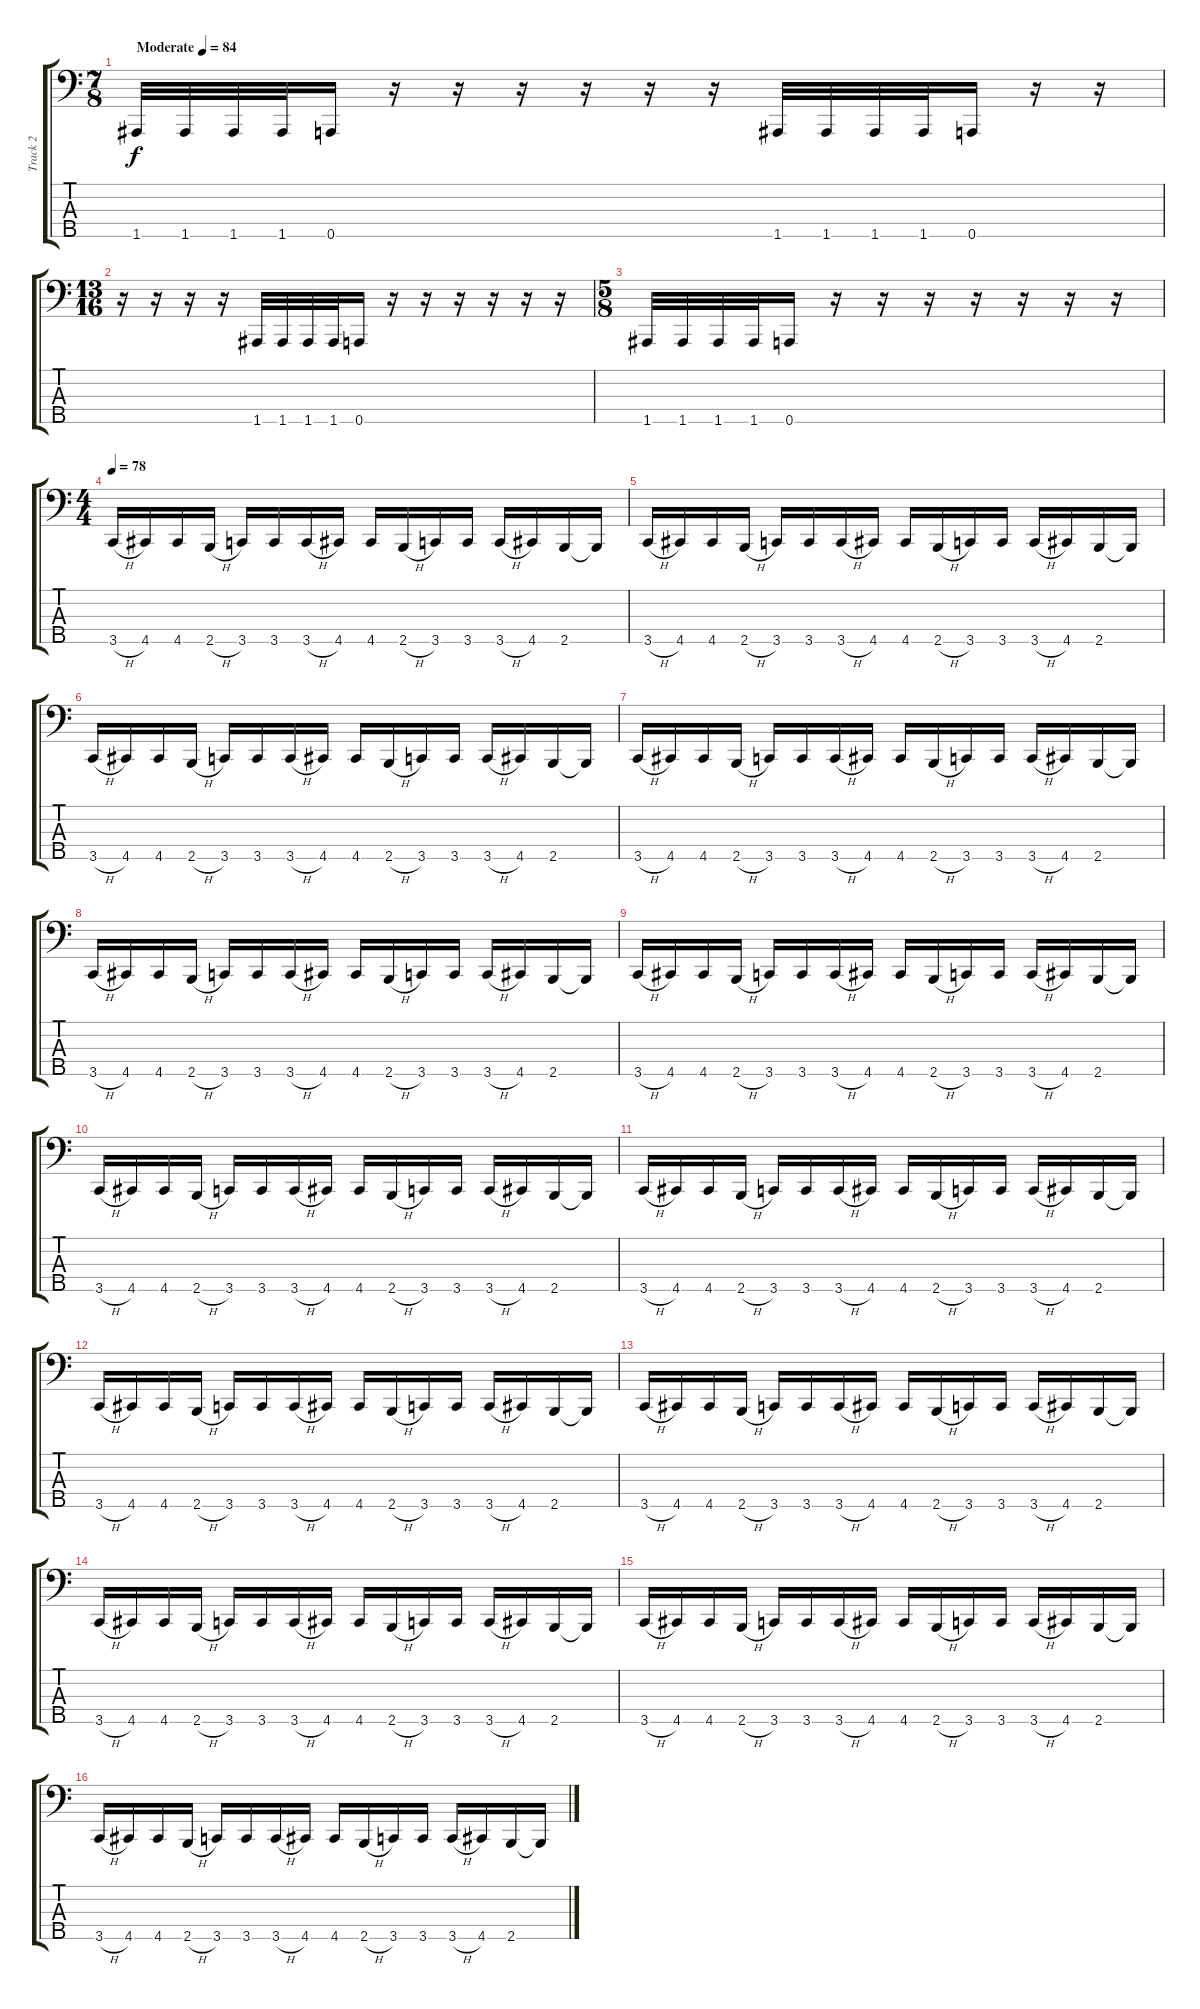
\track ("Track 2" "Track 2") {instrument electricbasspick}
\staff {score tabs}
\tuning (G2 D2 A1 E1 A0) {hide}
\ts (7 8)
\tempo (84 "Moderate")
\clef f4
\ks c
1.5.32{dy f instrument electricbasspick} 1.5.32 1.5.32 1.5.32 0.5.16 r.16 r.16 r.16 r.16 r.16 r.16 1.5.32 1.5.32 1.5.32 1.5.32 0.5.16 r.16 r.16 |
\ts (13 16)
r.16 r.16 r.16 r.16 1.5.32 1.5.32 1.5.32 1.5.32 0.5.16 r.16 r.16 r.16 r.16 r.16 r.16 |
\ts (5 8)
1.5.32 1.5.32 1.5.32 1.5.32 0.5.16 r.16 r.16 r.16 r.16 r.16 r.16 r.16 |
\ts (4 4)
\tempo 78
3.5{h}.16 4.5.16 4.5.16 2.5{h}.16 3.5.16 3.5.16 3.5{h}.16 4.5.16 4.5.16 2.5{h}.16 3.5.16 3.5.16 3.5{h}.16 4.5.16 2.5.16 2.5{t}.16 |
3.5{h}.16 4.5.16 4.5.16 2.5{h}.16 3.5.16 3.5.16 3.5{h}.16 4.5.16 4.5.16 2.5{h}.16 3.5.16 3.5.16 3.5{h}.16 4.5.16 2.5.16 2.5{t}.16 |
3.5{h}.16 4.5.16 4.5.16 2.5{h}.16 3.5.16 3.5.16 3.5{h}.16 4.5.16 4.5.16 2.5{h}.16 3.5.16 3.5.16 3.5{h}.16 4.5.16 2.5.16 2.5{t}.16 |
3.5{h}.16 4.5.16 4.5.16 2.5{h}.16 3.5.16 3.5.16 3.5{h}.16 4.5.16 4.5.16 2.5{h}.16 3.5.16 3.5.16 3.5{h}.16 4.5.16 2.5.16 2.5{t}.16 |
3.5{h}.16 4.5.16 4.5.16 2.5{h}.16 3.5.16 3.5.16 3.5{h}.16 4.5.16 4.5.16 2.5{h}.16 3.5.16 3.5.16 3.5{h}.16 4.5.16 2.5.16 2.5{t}.16 |
3.5{h}.16 4.5.16 4.5.16 2.5{h}.16 3.5.16 3.5.16 3.5{h}.16 4.5.16 4.5.16 2.5{h}.16 3.5.16 3.5.16 3.5{h}.16 4.5.16 2.5.16 2.5{t}.16 |
3.5{h}.16 4.5.16 4.5.16 2.5{h}.16 3.5.16 3.5.16 3.5{h}.16 4.5.16 4.5.16 2.5{h}.16 3.5.16 3.5.16 3.5{h}.16 4.5.16 2.5.16 2.5{t}.16 |
3.5{h}.16 4.5.16 4.5.16 2.5{h}.16 3.5.16 3.5.16 3.5{h}.16 4.5.16 4.5.16 2.5{h}.16 3.5.16 3.5.16 3.5{h}.16 4.5.16 2.5.16 2.5{t}.16 |
3.5{h}.16 4.5.16 4.5.16 2.5{h}.16 3.5.16 3.5.16 3.5{h}.16 4.5.16 4.5.16 2.5{h}.16 3.5.16 3.5.16 3.5{h}.16 4.5.16 2.5.16 2.5{t}.16 |
3.5{h}.16 4.5.16 4.5.16 2.5{h}.16 3.5.16 3.5.16 3.5{h}.16 4.5.16 4.5.16 2.5{h}.16 3.5.16 3.5.16 3.5{h}.16 4.5.16 2.5.16 2.5{t}.16 |
3.5{h}.16 4.5.16 4.5.16 2.5{h}.16 3.5.16 3.5.16 3.5{h}.16 4.5.16 4.5.16 2.5{h}.16 3.5.16 3.5.16 3.5{h}.16 4.5.16 2.5.16 2.5{t}.16 |
3.5{h}.16 4.5.16 4.5.16 2.5{h}.16 3.5.16 3.5.16 3.5{h}.16 4.5.16 4.5.16 2.5{h}.16 3.5.16 3.5.16 3.5{h}.16 4.5.16 2.5.16 2.5{t}.16 |
3.5{h}.16 4.5.16 4.5.16 2.5{h}.16 3.5.16 3.5.16 3.5{h}.16 4.5.16 4.5.16 2.5{h}.16 3.5.16 3.5.16 3.5{h}.16 4.5.16 2.5.16 2.5{t}.16
